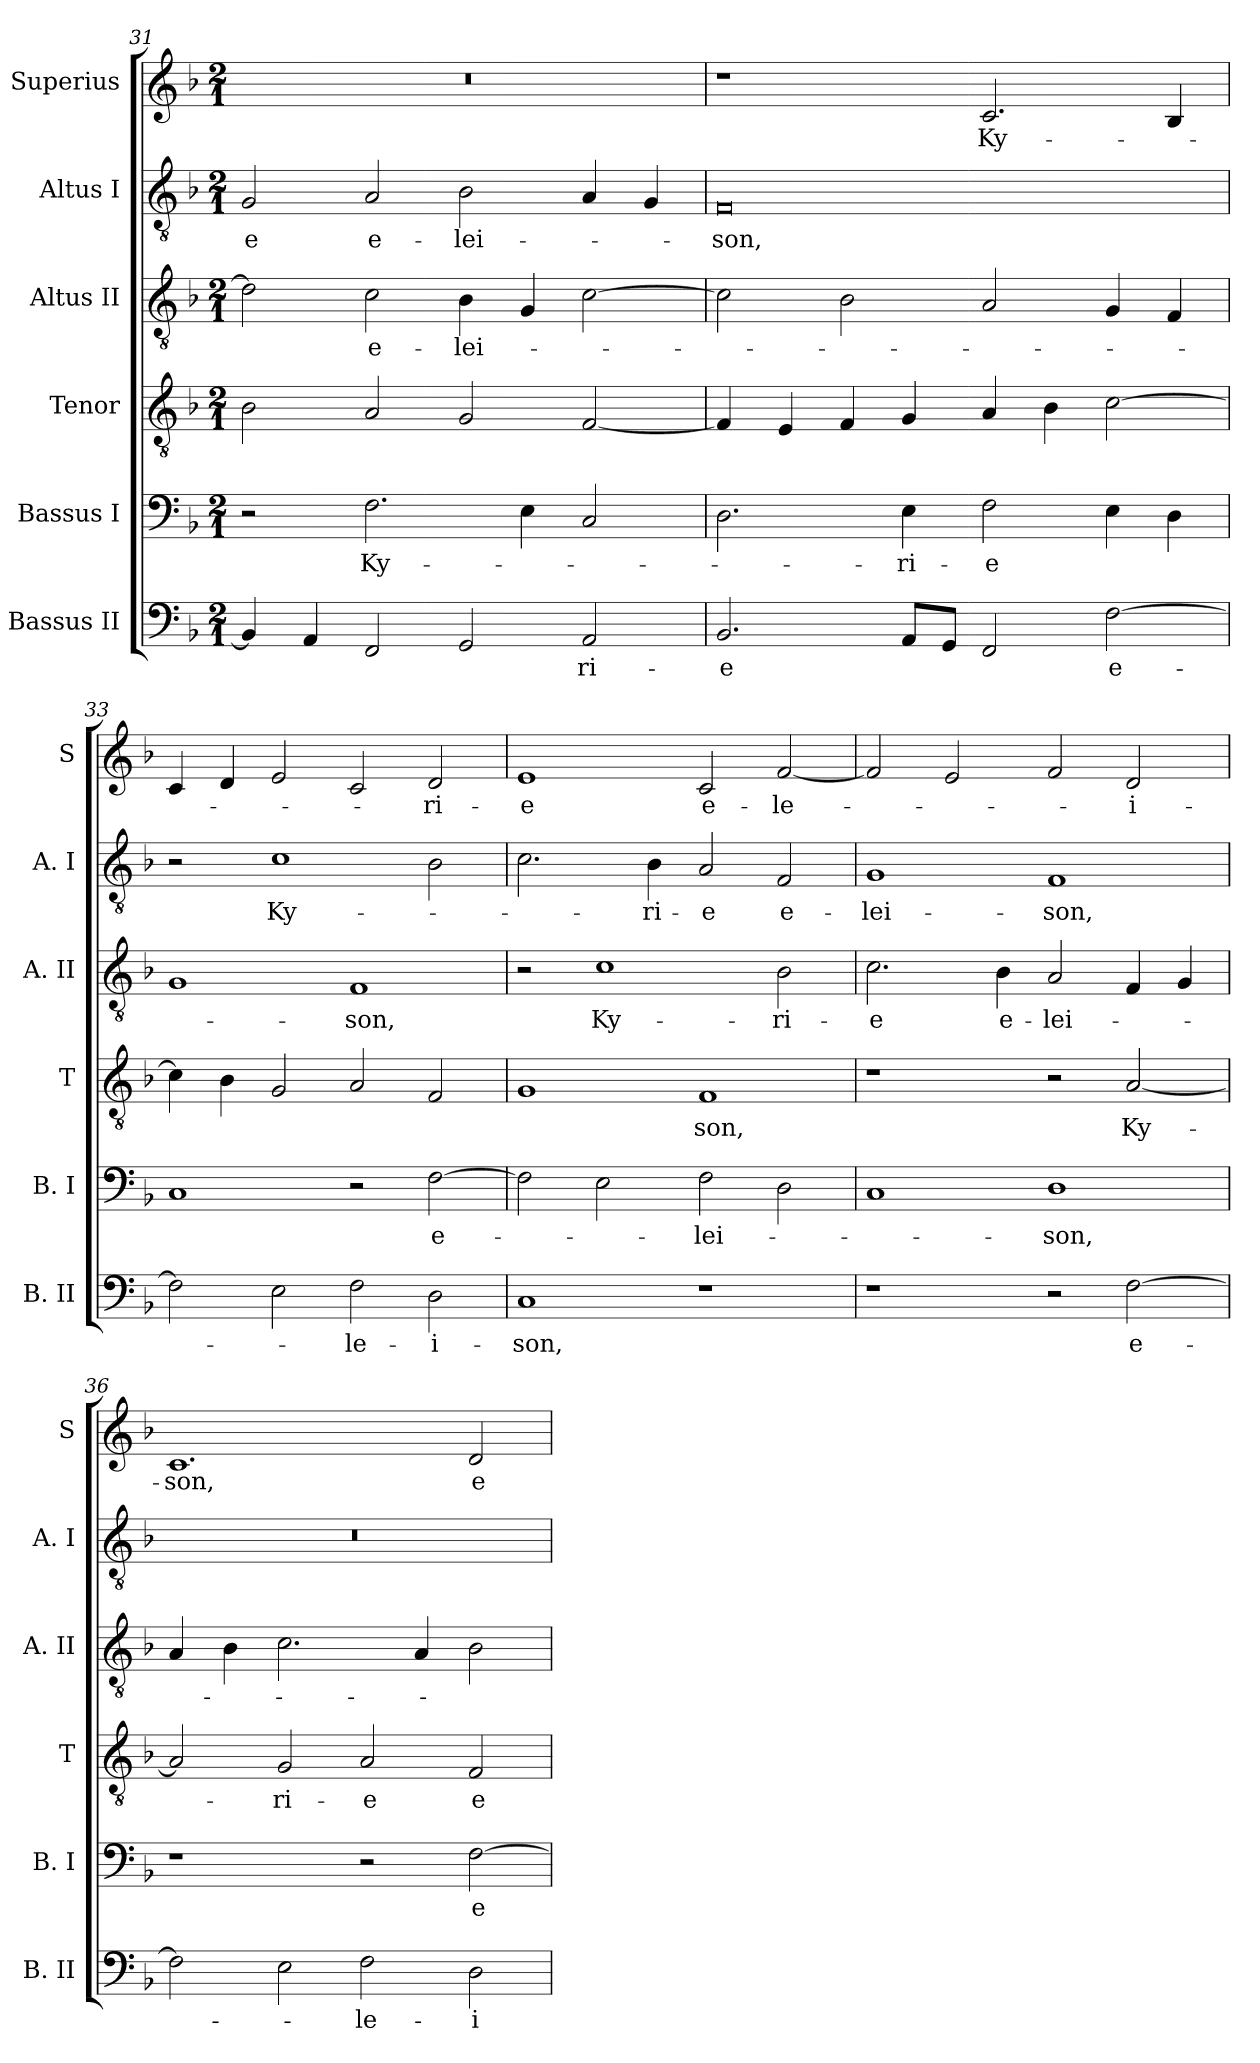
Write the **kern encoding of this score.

**kern	**text	**kern	**text	**kern	**text	**kern	**text	**kern	**text	**kern	**text
*part6	*part6	*part5	*part5	*part4	*part4	*part3	*part3	*part2	*part2	*part1	*part1
*staff6	*staff6	*staff5	*staff5	*staff4	*staff4	*staff3	*staff3	*staff2	*staff2	*staff1	*staff1
*I"Bassus II	*	*I"Bassus I	*	*I"Tenor	*	*I"Altus II	*	*I"Altus I	*	*I"Superius	*
*I'B. II	*	*I'B. I	*	*I'T	*	*I'A. II	*	*I'A. I	*	*I'S	*
*clefF4	*	*clefF4	*	*clefGv2	*	*clefGv2	*	*clefGv2	*	*clefG2	*
*k[b-]	*	*k[b-]	*	*k[b-]	*	*k[b-]	*	*k[b-]	*	*k[b-]	*
*F:	*	*F:	*	*F:	*	*F:	*	*F:	*	*F:	*
*M2/1	*	*M2/1	*	*M2/1	*	*M2/1	*	*M2/1	*	*M2/1	*
=31	=31	=31	=31	=31	=31	=31	=31	=31	=31	=31	=31
4BB-]	.	2r	.	2B-	.	2d]	.	2G	-e	0r	.
4AA	.	.	.	.	.	.	.	.	.	.	.
2FF	.	2.F	Ky-	2A	.	2c	e-	2A	e-	.	.
2GG	.	.	.	2G	.	4B-	-lei-	2B-	-lei-	.	.
.	.	4E	.	.	.	4G	.	.	.	.	.
2AA	-ri-	2C	.	[2F	.	[2c	.	4A	.	.	.
.	.	.	.	.	.	.	.	4G	.	.	.
=32	=32	=32	=32	=32	=32	=32	=32	=32	=32	=32	=32
2.BB-	-e	2.D	.	4F]	.	2c]	.	0F	-son,	1r	.
.	.	.	.	4E	.	.	.	.	.	.	.
.	.	.	.	4F	.	2B-	.	.	.	.	.
8AAL	.	4E	-ri-	4G	.	.	.	.	.	.	.
8GGJ	.	.	.	.	.	.	.	.	.	.	.
2FF	.	2F	-e	4A	.	2A	.	.	.	2.c	Ky-
.	.	.	.	4B-	.	.	.	.	.	.	.
[2F	e-	4E	.	[2c	.	4G	.	.	.	.	.
.	.	4D	.	.	.	4F	.	.	.	4B-	.
=33	=33	=33	=33	=33	=33	=33	=33	=33	=33	=33	=33
2F]	.	1C	.	4c]	.	1G	.	2r	.	4c	.
.	.	.	.	4B-	.	.	.	.	.	4d	.
2E	.	.	.	2G	.	.	.	1c	Ky-	2e	.
2F	-le-	2r	.	2A	.	1F	-son,	.	.	2c	.
2D	-i-	[2F	e-	2F	.	.	.	2B-	.	2d	-ri-
=34	=34	=34	=34	=34	=34	=34	=34	=34	=34	=34	=34
1C	-son,	2F]	.	1G	.	2r	.	2.c	.	1e	-e
.	.	2E	.	.	.	1c	Ky-	.	.	.	.
.	.	.	.	.	.	.	.	4B-	-ri-	.	.
1r	.	2F	-lei-	1F	-son,	.	.	2A	-e	2c	e-
.	.	2D	.	.	.	2B-	-ri-	2F	e-	[2f	-le-
=35	=35	=35	=35	=35	=35	=35	=35	=35	=35	=35	=35
1r	.	1C	.	1r	.	2.c	-e	1G	-lei-	2f]	.
.	.	.	.	.	.	.	.	.	.	2e	.
.	.	.	.	.	.	4B-	e-	.	.	.	.
2r	.	1D	-son,	2r	.	2A	-lei-	1F	-son,	2f	.
[2F	e-	.	.	[2A	Ky-	4F	.	.	.	2d	-i-
.	.	.	.	.	.	4G	.	.	.	.	.
=36	=36	=36	=36	=36	=36	=36	=36	=36	=36	=36	=36
2F]	.	1r	.	2A]	.	4A	.	0r	.	1.c	-son,
.	.	.	.	.	.	4B-	.	.	.	.	.
2E	.	.	.	2G	-ri-	2.c	.	.	.	.	.
2F	-le-	2r	.	2A	-e	.	.	.	.	.	.
.	.	.	.	.	.	4A	.	.	.	.	.
2D	-i-	[2F	e-	2F	e-	2B-	.	.	.	2d	e-
=	=	=	=	=	=	=	=	=	=	=	=
*-	*-	*-	*-	*-	*-	*-	*-	*-	*-	*-	*-
